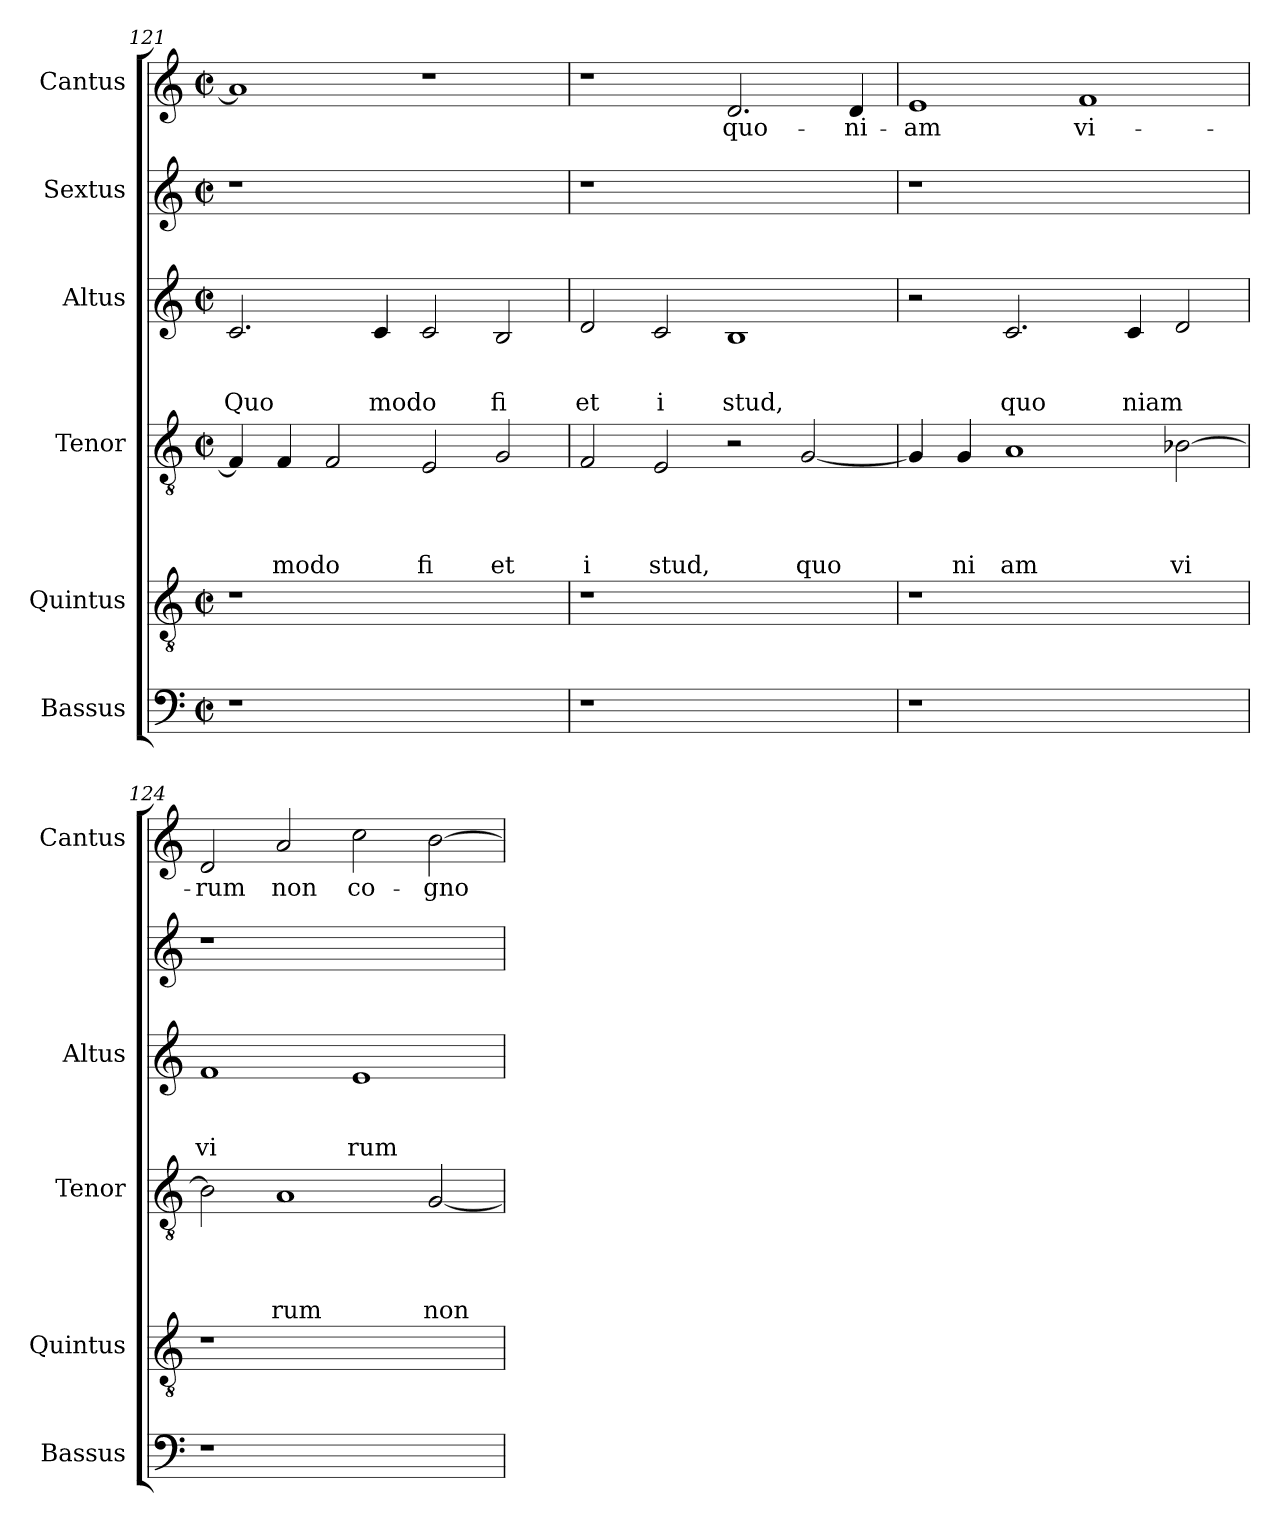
**kern	**kern	**kern	**text	**text	**text	**text	**kern	**text	**text	**text	**kern	**kern	**text
*part6	*part5	*part4	*part4	*part4	*part4	*part4	*part3	*part3	*part3	*part3	*part2	*part1	*part1
*staff6	*staff5	*staff4	*staff4	*staff4	*staff4	*staff4	*staff3	*staff3	*staff3	*staff3	*staff2	*staff1	*staff1
*I"Bassus	*I"Quintus	*I"Tenor	*	*	*	*	*I"Altus	*	*	*	*I"Sextus	*I"Cantus	*
*I'Bassus	*I'Quintus	*I'Tenor	*	*	*	*	*I'Altus	*	*	*	*	*I'Cantus	*
*clefF4	*clefGv2	*clefGv2	*	*	*	*	*clefG2	*	*	*	*clefG2	*clefG2	*
*k[]	*k[]	*k[]	*	*	*	*	*k[]	*	*	*	*k[]	*k[]	*
*C:	*C:	*C:	*	*	*	*	*C:	*	*	*	*C:	*C:	*
*M2/2	*M2/2	*M2/2	*	*	*	*	*M2/2	*	*	*	*M2/2	*M2/2	*
*met(c|)	*met(c|)	*met(c|)	*	*	*	*	*met(c|)	*	*	*	*met(c|)	*met(c|)	*
=121	=121	=121	=121	=121	=121	=121	=121	=121	=121	=121	=121	=121	=121
!	!	!	!	!	!	!	!	!	!	!LO:LY:b	!	!	!
1r	1r	4F/]	.	.	.	.	2.c/	.	.	Quo	1r	1a]	.
!	!	!	!	!	!	!LO:LY:b	!	!	!	!	!	!	!
.	.	4F/	.	.	.	modo	.	.	.	.	.	.	.
.	.	2F/	.	.	.	.	.	.	.	.	.	.	.
!	!	!	!	!	!	!	!	!	!	!LO:LY:b	!	!	!
.	.	.	.	.	.	.	4c/	.	.	modo	.	.	.
!	!	!	!	!	!	!LO:LY:b	!	!	!	!	!	!	!
1ryy	1ryy	2E/	.	.	.	fi	2c/	.	.	.	1ryy	1r	.
!	!	!	!	!	!	!LO:LY:b	!	!	!	!LO:LY:b	!	!	!
.	.	2G/	.	.	.	et	2B/	.	.	fi	.	.	.
=122	=122	=122	=122	=122	=122	=122	=122	=122	=122	=122	=122	=122	=122
!	!	!	!	!	!	!LO:LY:b	!	!	!	!LO:LY:b	!	!	!
1r	1r	2F/	.	.	.	i	2d/	.	.	et	1r	1r	.
!	!	!	!	!	!	!LO:LY:b	!	!	!	!LO:LY:b	!	!	!
.	.	2E/	.	.	.	stud,	2c/	.	.	i	.	.	.
!	!	!	!	!	!	!	!	!	!	!LO:LY:b	!	!	!LO:LY:b
1ryy	1ryy	2r	.	.	.	.	1B	.	.	stud,	1ryy	2.d/	quo-
!	!	!	!	!	!	!LO:LY:b	!	!	!	!	!	!	!
.	.	[<2G/	.	.	.	quo	.	.	.	.	.	.	.
!	!	!	!	!	!	!	!	!	!	!	!	!	!LO:LY:b
.	.	.	.	.	.	.	.	.	.	.	.	4d/	-ni-
=123	=123	=123	=123	=123	=123	=123	=123	=123	=123	=123	=123	=123	=123
!	!	!	!	!	!	!	!	!	!	!	!	!	!LO:LY:b
1r	1r	4G/]	.	.	.	.	2r	.	.	.	1r	1e	-am
!	!	!	!	!	!	!LO:LY:b	!	!	!	!	!	!	!
.	.	4G/	.	.	.	ni	.	.	.	.	.	.	.
!	!	!	!	!	!	!LO:LY:b	!	!	!	!LO:LY:b	!	!	!
.	.	1A	.	.	.	am	2.c/	.	.	quo	.	.	.
!	!	!	!	!	!	!	!	!	!	!	!	!	!LO:LY:b
1ryy	1ryy	.	.	.	.	.	.	.	.	.	1ryy	1f	vi-
!	!	!	!	!	!	!	!	!	!	!LO:LY:b	!	!	!
.	.	.	.	.	.	.	4c/	.	.	niam	.	.	.
!	!	!	!	!	!	!LO:LY:b	!	!	!	!	!	!	!
.	.	[>2B-X\	.	.	.	vi	2d/	.	.	.	.	.	.
=124	=124	=124	=124	=124	=124	=124	=124	=124	=124	=124	=124	=124	=124
!	!	!	!	!	!	!	!	!	!	!LO:LY:b	!	!	!LO:LY:b
1r	1r	2B-\]	.	.	.	.	1f	.	.	vi	1r	2d/	-rum
!	!	!	!	!	!	!LO:LY:b	!	!	!	!	!	!	!LO:LY:b
.	.	1A	.	.	.	rum	.	.	.	.	.	2a/	non
!	!	!	!	!	!	!	!	!	!	!LO:LY:b	!	!	!LO:LY:b
1ryy	1ryy	.	.	.	.	.	1e	.	.	rum	1ryy	2cc\	co-
!	!	!	!	!	!	!LO:LY:b	!	!	!	!	!	!	!LO:LY:b
.	.	[<2G/	.	.	.	non	.	.	.	.	.	[<2b\	-gno-
=	=	=	=	=	=	=	=	=	=	=	=	=	=
*-	*-	*-	*-	*-	*-	*-	*-	*-	*-	*-	*-	*-	*-
